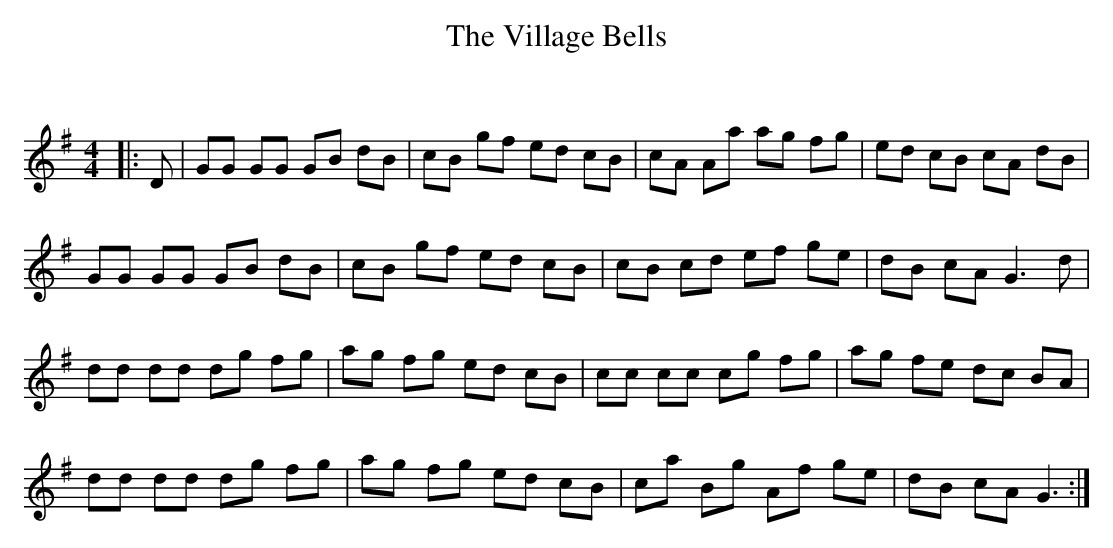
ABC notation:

X:1
T: The Village Bells
C:
Q: 232
K:G
M:4/4
L:1/8
|:D|GG GG GB dB|cB gf ed cB|cA Aa ag fg|ed cB cA dB|
GG GG GB dB|cB gf ed cB|cB cd ef ge|dB cA G3d|
dd dd dg fg|ag fg ed cB|cc cc cg fg|ag fe dc BA|
dd dd dg fg|ag fg ed cB|ca Bg Af ge|dB cA G3:|
